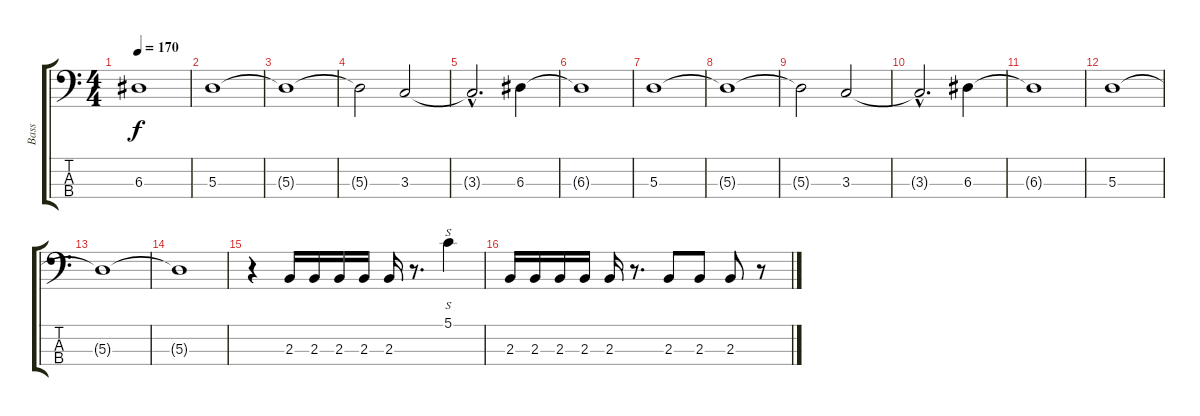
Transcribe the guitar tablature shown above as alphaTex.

\track ("Bass" "Bass") {instrument electricbassfinger}
\staff {score tabs}
\tuning (G2 D2 A1 E1) {hide}
\ts (4 4)
\tempo 170
\clef f4
\ks c
6.3{t}.1{dy f} |
5.3.1 |
5.3{t}.1 |
5.3{t}.2 3.3.2 |
3.3{hac t}.2{d} 6.3.4 |
6.3{t}.1 |
5.3.1 |
5.3{t}.1 |
5.3{t}.2 3.3.2 |
3.3{hac t}.2{d} 6.3.4 |
6.3{t}.1 |
5.3.1 |
5.3{t}.1 |
5.3{t}.1 |
r.4{instrument electricbassfinger} 2.3.16 2.3.16 2.3.16 2.3.16 2.3.16 r.8{d} 5.1.4{s instrument slapbass1} |
2.3.16{instrument electricbassfinger} 2.3.16 2.3.16 2.3.16 2.3.16 r.8{d} 2.3.8 2.3.8 2.3.8 r.8
